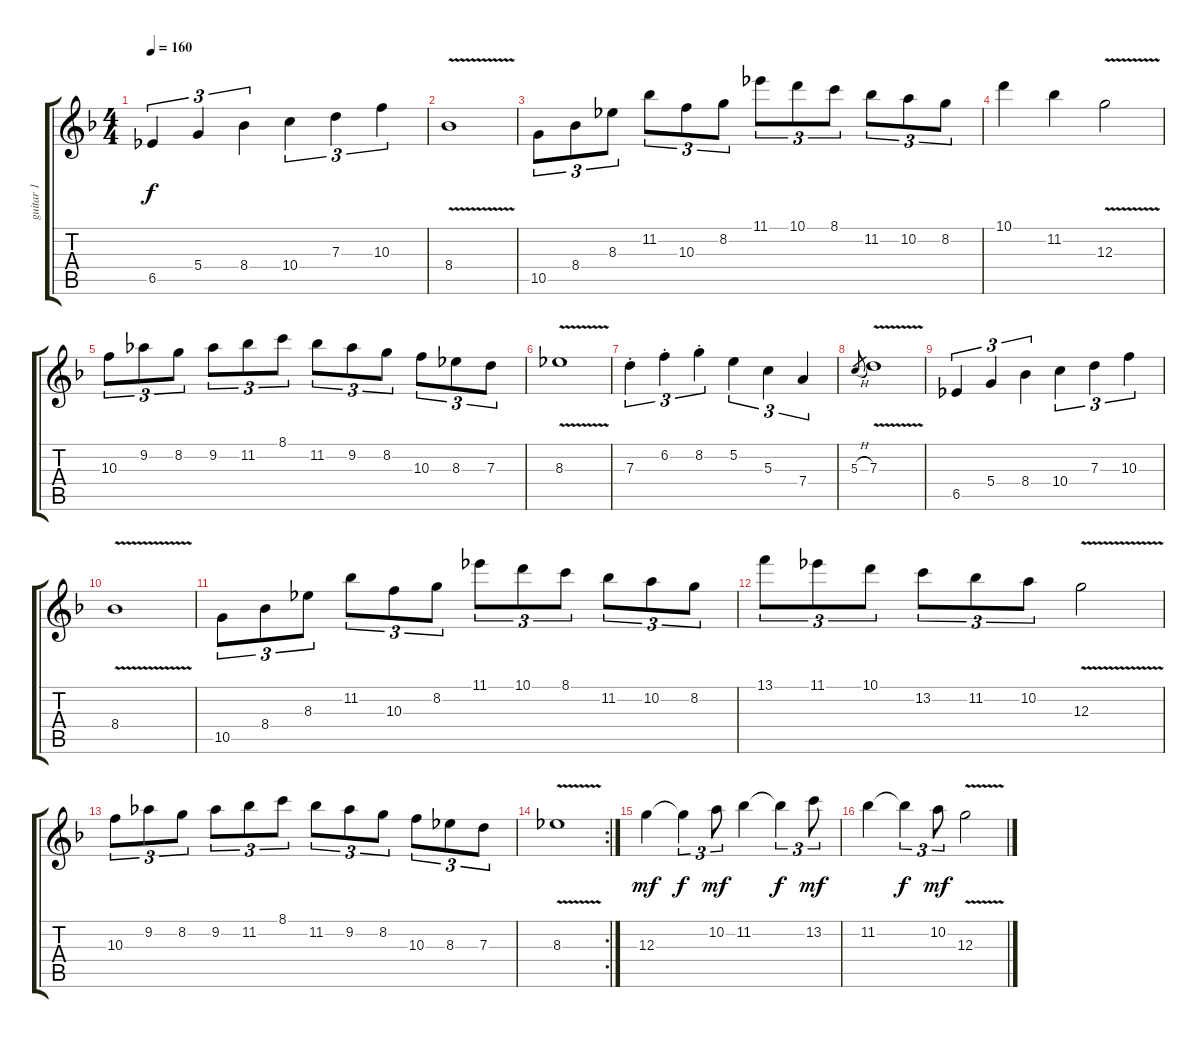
\track ("guitar 1" "guitar 1") {instrument overdrivenguitar}
\staff {score tabs}
\tuning (E4 B3 G3 D3 A2 E2) {hide}
\ts (4 4)
\tempo 160
\clef g2
\ks dminor
6.5.4{tu (3 2) dy f} 5.4.4{tu (3 2)} 8.4.4{tu (3 2)} 10.4.4{tu (3 2)} 7.3.4{tu (3 2)} 10.3.4{tu (3 2)} |
8.4{v}.1 |
10.5.8{tu (3 2)} 8.4.8{tu (3 2)} 8.3.8{tu (3 2)} 11.2.8{tu (3 2)} 10.3.8{tu (3 2)} 8.2.8{tu (3 2)} 11.1.8{tu (3 2)} 10.1.8{tu (3 2)} 8.1.8{tu (3 2)} 11.2.8{tu (3 2)} 10.2.8{tu (3 2)} 8.2.8{tu (3 2)} |
10.1.4 11.2.4 12.3{v}.2 |
10.3.8{tu (3 2)} 9.2.8{tu (3 2)} 8.2.8{tu (3 2)} 9.2.8{tu (3 2)} 11.2.8{tu (3 2)} 8.1.8{tu (3 2)} 11.2.8{tu (3 2)} 9.2.8{tu (3 2)} 8.2.8{tu (3 2)} 10.3.8{tu (3 2)} 8.3.8{tu (3 2)} 7.3.8{tu (3 2)} |
8.3{v}.1 |
7.3{st}.4{tu (3 2)} 6.2{st}.4{tu (3 2)} 8.2{st}.4{tu (3 2)} 5.2.4{tu (3 2)} 5.3.4{tu (3 2)} 7.4.4{tu (3 2)} |
5.3{h}.8{gr} 7.3{v}.1 |
6.5.4{tu (3 2)} 5.4.4{tu (3 2)} 8.4.4{tu (3 2)} 10.4.4{tu (3 2)} 7.3.4{tu (3 2)} 10.3.4{tu (3 2)} |
8.4{v}.1 |
10.5.8{tu (3 2)} 8.4.8{tu (3 2)} 8.3.8{tu (3 2)} 11.2.8{tu (3 2)} 10.3.8{tu (3 2)} 8.2.8{tu (3 2)} 11.1.8{tu (3 2)} 10.1.8{tu (3 2)} 8.1.8{tu (3 2)} 11.2.8{tu (3 2)} 10.2.8{tu (3 2)} 8.2.8{tu (3 2)} |
13.1.8{tu (3 2)} 11.1.8{tu (3 2)} 10.1.8{tu (3 2)} 13.2.8{tu (3 2)} 11.2.8{tu (3 2)} 10.2.8{tu (3 2)} 12.3{v}.2 |
10.3.8{tu (3 2)} 9.2.8{tu (3 2)} 8.2.8{tu (3 2)} 9.2.8{tu (3 2)} 11.2.8{tu (3 2)} 8.1.8{tu (3 2)} 11.2.8{tu (3 2)} 9.2.8{tu (3 2)} 8.2.8{tu (3 2)} 10.3.8{tu (3 2)} 8.3.8{tu (3 2)} 7.3.8{tu (3 2)} |
\rc 2
8.3{v}.1 |
12.3.4{dy mf} 12.3{t}.4{tu (3 2) dy f} 10.2.8{tu (3 2) dy mf} 11.2.4 11.2{t}.4{tu (3 2) dy f} 13.2.8{tu (3 2) dy mf} |
11.2.4 11.2{t}.4{tu (3 2) dy f} 10.2.8{tu (3 2) dy mf} 12.3{v}.2
